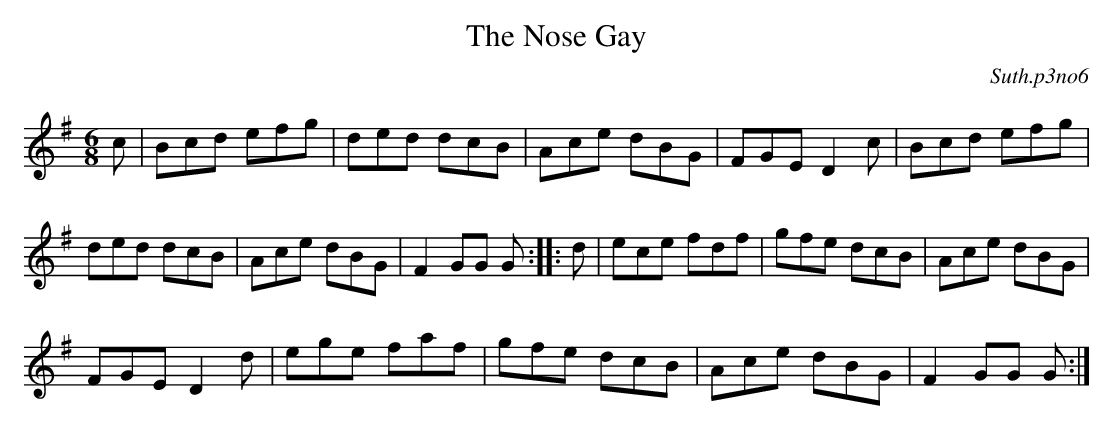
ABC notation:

X:1
T:The Nose Gay
C:Suth.p3no6
M:6/8
L:1/8
K:G
c|Bcd efg|ded dcB|Ace dBG|FGE D2c|Bcd efg|
ded dcB|Ace dBG|F2 GG G::d|ece fdf|gfe dcB|Ace dBG|
FGE D2d|ege faf|gfe dcB|Ace dBG|F2 GG G:|
